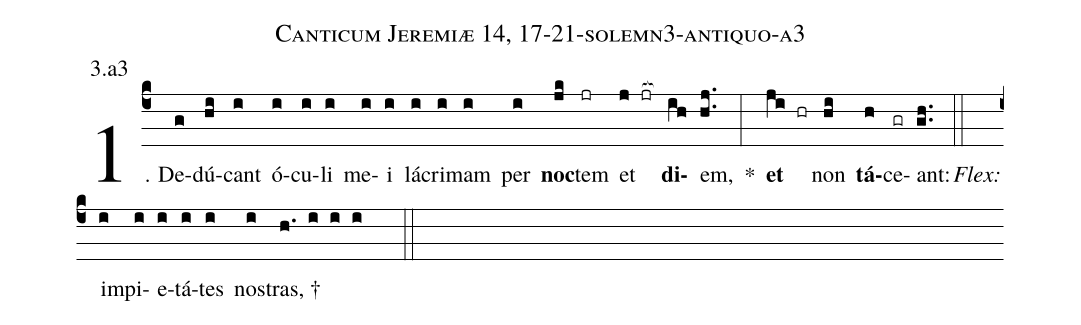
name: Canticum Jeremiæ 14, 17-21-solemn3-antiquo-a3;
annotation: 3.a3;
%%
(c4)1. De(g)dú(hi)cant(i) ó(i)cu(i)li(i) me(i)i(i) lá(i)cri(i)mam(i) per(i) <b>noc</b>(jk)tem(jr) et(j jr[ocb:1{]) <b>di</b>(ih[ocb:0}])em,(hj..) *(:) <b>et</b>(ji hr) non(hi) <b>tá</b>(h)ce(gr)ant:(gh..) (::)
<i>Flex:</i>()  im(i)pi(i)e(i)tá(i)tes(i) nos(i)tras, †(h. i i i  ::)
